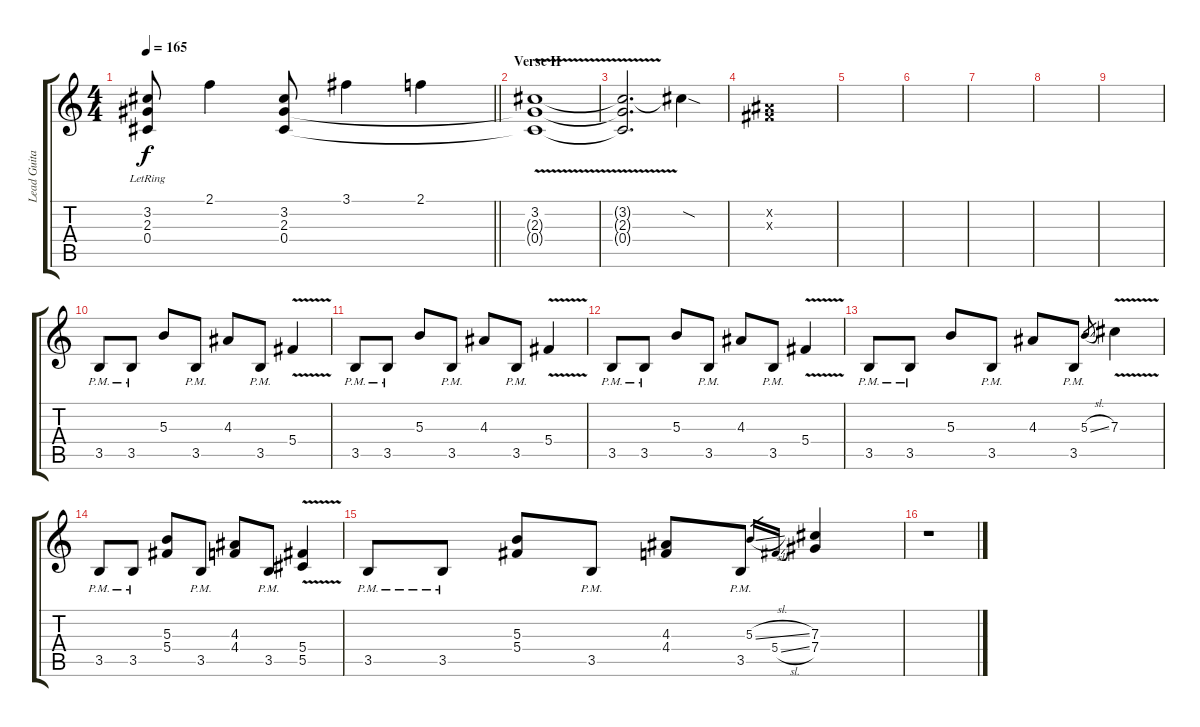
\track ("Lead Guitar" "Lead Guita") {instrument distortionguitar}
\staff {score tabs}
\tuning (Eb4 Bb3 Gb3 Db3 Ab2 Eb2) {hide}
\ts (4 4)
\tempo 165
\clef g2
\barLineRight lightlight
\ks c
(3.2{lr} 2.3{lr} 0.4{lr}).8{dy f} 2.1.4 (3.2 2.3 0.4).8 3.1.4 2.1.4 |
\section ("" "Verse II")
(3.2{v} 2.3{t} 0.4{t}).1 |
(3.2{t} 2.3{t} 0.4{t}).2{d} 3.2{sod t}.4 |
(0.2{x} 0.3{x}).1 |
|
|
|
|
|
3.5{pm}.8 3.5{pm}.8 5.3.8 3.5{pm}.8 4.3.8 3.5{pm}.8 5.4{v}.4 |
3.5{pm}.8 3.5{pm}.8 5.3.8 3.5{pm}.8 4.3.8 3.5{pm}.8 5.4{v}.4 |
3.5{pm}.8 3.5{pm}.8 5.3.8 3.5{pm}.8 4.3.8 3.5{pm}.8 5.4{v}.4 |
3.5{pm}.8 3.5{pm}.8 5.3.8 3.5{pm}.8 4.3.8 3.5{pm}.8 5.3{sl}.8{gr} 7.3{v}.4 |
3.5{pm}.8 3.5{pm}.8 (5.3 5.4).8 3.5{pm}.8 (4.3 4.4).8 3.5{pm}.8 (5.4{v} 5.5).4 |
3.5{pm}.8 3.5{pm}.8 (5.3 5.4).8 3.5{pm}.8 (4.3 4.4).8 3.5{pm}.8 5.3{sl}.16{gr} 5.4{sl}.16{gr} (7.3 7.4).4 |
r.1
